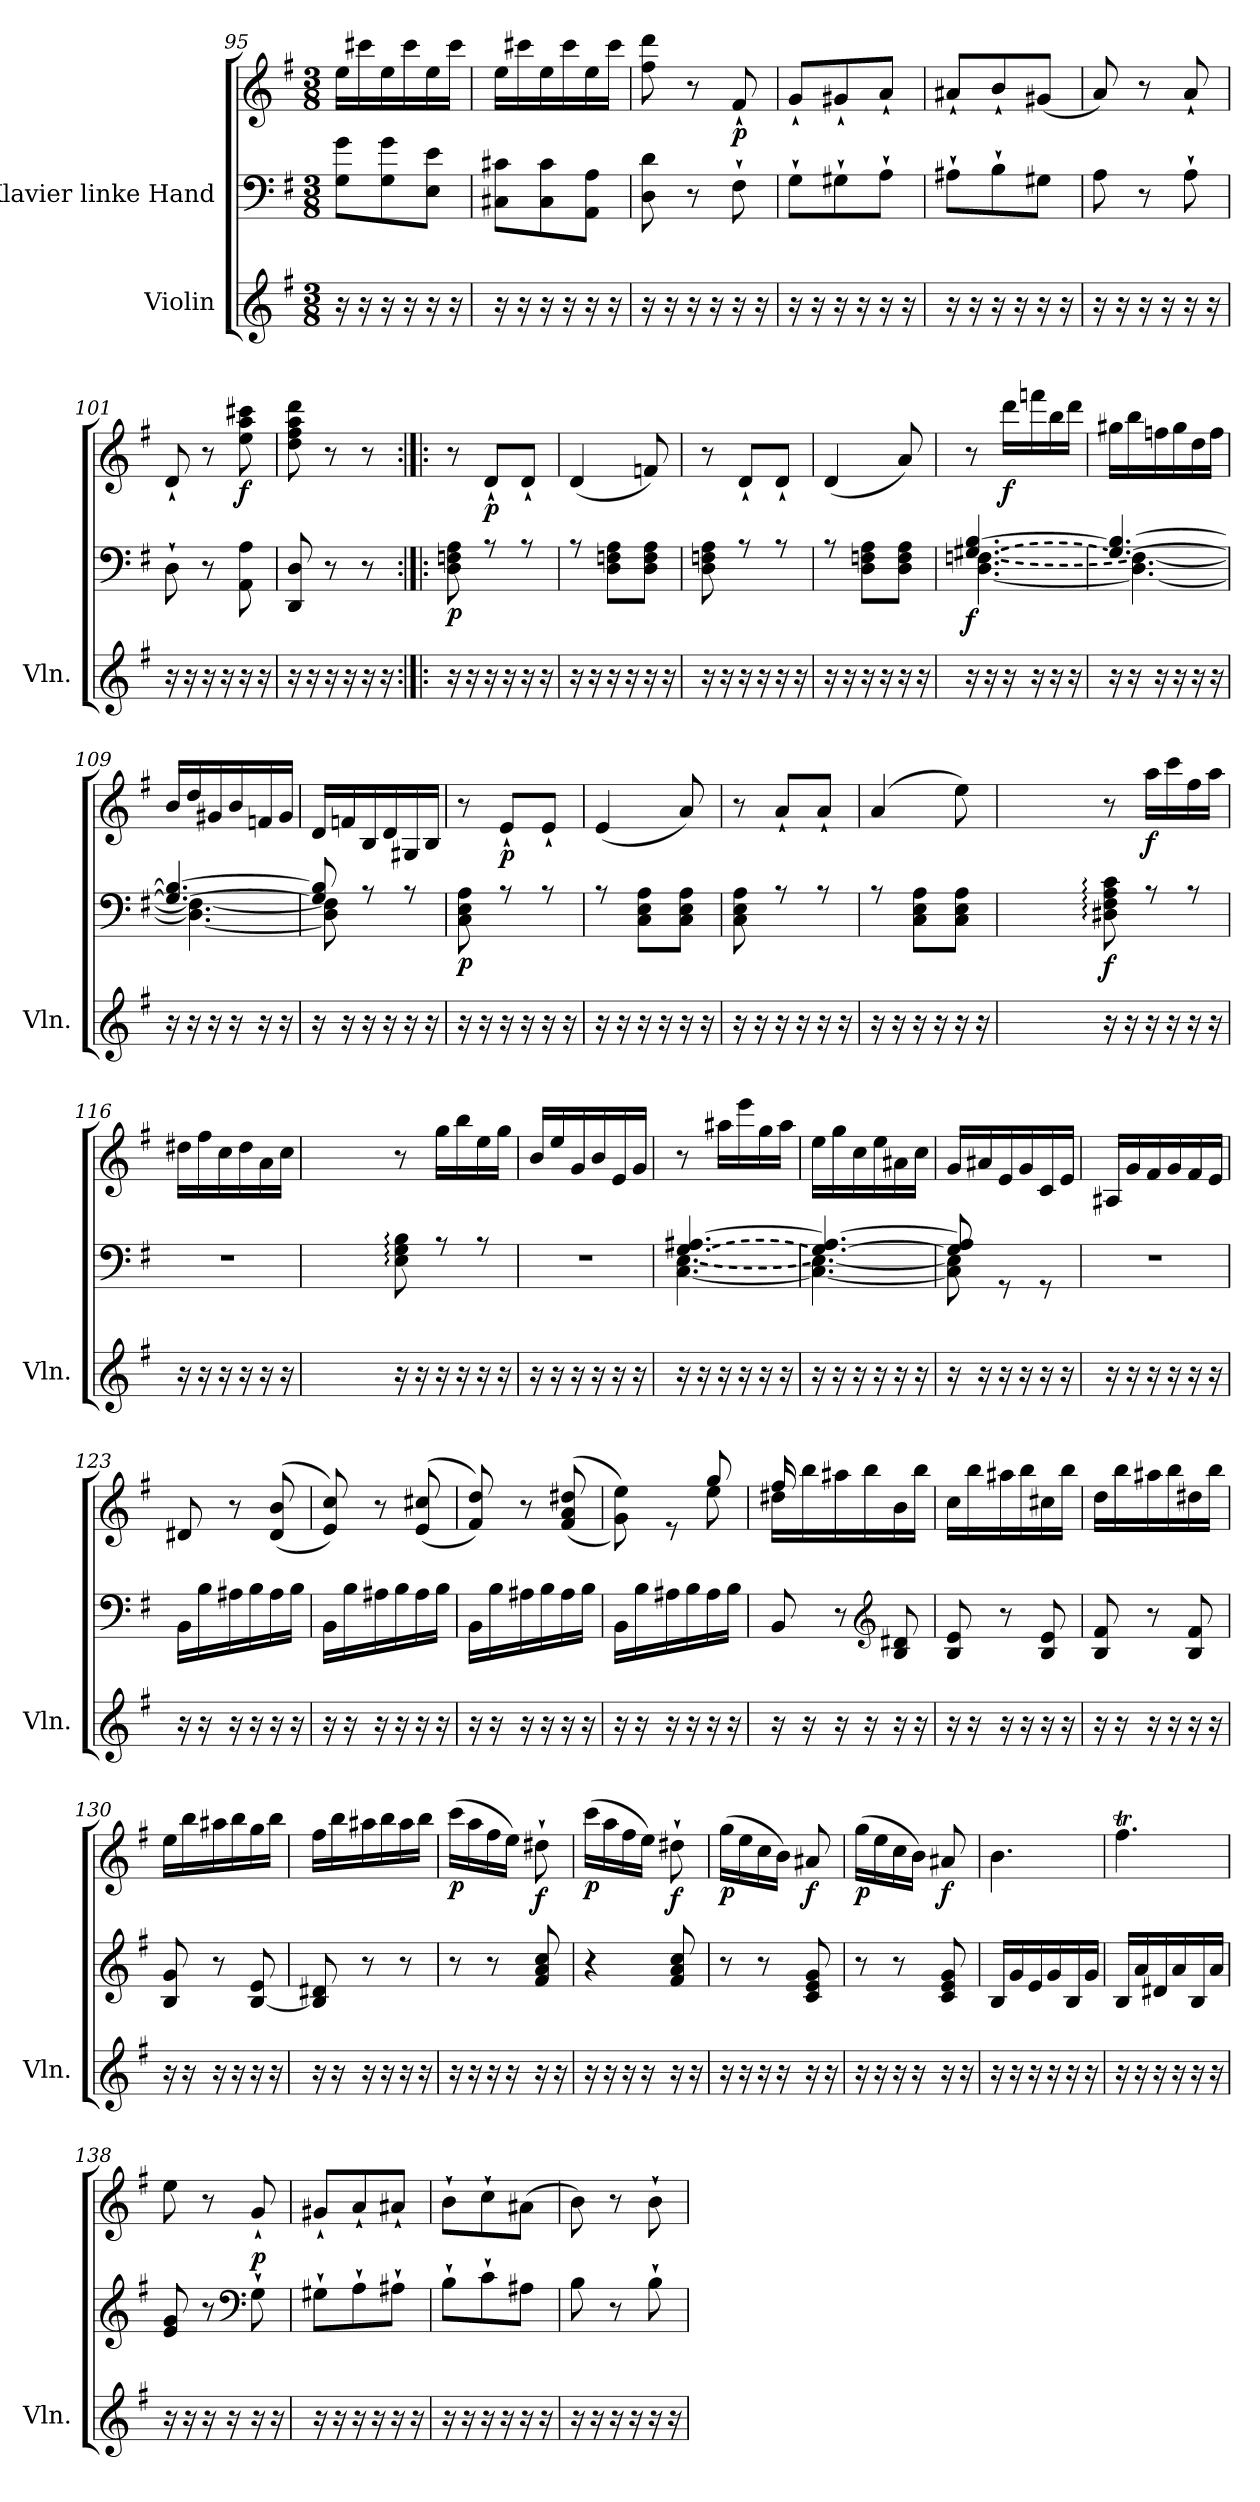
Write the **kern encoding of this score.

**kern	**kern	**kern	**dynam
*part2	*part1	*part1	*part1
*staff3	*staff2	*staff1	*staff1/2
*I"Violin	*I"Klavier linke Hand	*	*
*I'Vln.	*	*	*
*clefG2	*clefF4	*clefG2	*
*k[f#]	*k[f#]	*k[f#]	*
*M3/8	*M3/8	*M3/8	*
=95	=95	=95	=95
16r	8G\ 8g\L	16ee\LL	.
16r	.	16ccc#X\	.
16r	8G\ 8g\	16ee\	.
16r	.	16ccc#\	.
16r	8E\ 8e\J	16ee\	.
16r	.	16ccc#\JJ	.
!!LO:PB:g=z
=96	=96	=96	=96
16r	8C#X\ 8c#X\L	16ee\LL	.
16r	.	16ccc#X\	.
16r	8C#\ 8c#\	16ee\	.
16r	.	16ccc#\	.
16r	8AA\ 8A\J	16ee\	.
16r	.	16ccc#\JJ	.
=97	=97	=97	=97
16r	8D\ 8d\	8ff#\ 8ddd\	.
16r	.	.	.
16r	8r	8r	.
16r	.	.	.
!	!	!	!LO:DY:b
16r	8F#`\	8f#`/	p
16r	.	.	.
=98	=98	=98	=98
16r	8G`\L	8g`/L	.
16r	.	.	.
16r	8G#X`\	8g#X`/	.
16r	.	.	.
16r	8A`\J	8a`/J	.
16r	.	.	.
=99	=99	=99	=99
16r	8A#X`\L	8a#X`/L	.
16r	.	.	.
16r	8B`\	8b`/	.
16r	.	.	.
16r	8G#X\J	(<8g#X/J	.
16r	.	.	.
=100	=100	=100	=100
16r	8A\	8a/)	.
16r	.	.	.
16r	8r	8r	.
16r	.	.	.
16r	8A`\	8a`/	.
16r	.	.	.
=101	=101	=101	=101
16r	8D`\	8d`/	.
16r	.	.	.
16r	8r	8r	.
16r	.	.	.
!	!	!	!LO:DY:b
16r	8AA\ 8A\	8ee\ 8aa\ 8ccc#X\	f
16r	.	.	.
=102	=102	=102	=102
16r	8DD/ 8D/	8dd\ 8ff#\ 8aa\ 8ddd\	.
16r	.	.	.
16r	8r	8r	.
16r	.	.	.
16r	8r	8r	.
16r	.	.	.
!!LO:LB:g=z
=103:|!|:	=103:|!|:	=103:|!|:	=103:|!|:
*	*^	*	*
!	!	!	!	!LO:DY:b=2
16r	4.ryy	8D\ 8Fn\ 8A\	8r	p
16r	.	.	.	.
!	!	!	!	!LO:DY:b
16r	.	8rA	8d`/L	p
16r	.	.	.	.
16r	.	8rA	8d`/J	.
16r	.	.	.	.
=104	=104	=104	=104	=104
16r	4.ryy	8rA	(<4d/	.
16r	.	.	.	.
16r	.	8D\ 8Fn\ 8A\L	.	.
16r	.	.	.	.
16r	.	8D\ 8F\ 8A\J	8fn/)	.
16r	.	.	.	.
=105	=105	=105	=105	=105
16r	4.ryy	8D\ 8Fn\ 8A\	8r	.
16r	.	.	.	.
16r	.	8rA	8d`/L	.
16r	.	.	.	.
16r	.	8rA	8d`/J	.
16r	.	.	.	.
=106	=106	=106	=106	=106
16r	4.ryy	8rA	(<4d/	.
16r	.	.	.	.
16r	.	8D\ 8Fn\ 8A\L	.	.
16r	.	.	.	.
16r	.	8D\ 8F\ 8A\J	8a/)	.
16r	.	.	.	.
=107	=107	=107	=107	=107
!	!LO:T:n=1:dash	!LO:T:n=2:dash	!	!LO:DY:b=2
16r	[4.G#X/ [4.B/	[4.D\ [4.Fn\	8r	f
16r	.	.	.	.
!	!	!	!	!LO:DY:b
16r	.	.	16ddd\LL	f
16r	.	.	16fffn\	.
16r	.	.	16bb\	.
16r	.	.	16ddd\JJ	.
=108	=108	=108	=108	=108
16r	4.G#/_ 4.B/_	4.D\_ 4.F\_	16gg#X\LL	.
16r	.	.	16bb\	.
16r	.	.	16ffn\	.
16r	.	.	16gg#\	.
16r	.	.	16dd\	.
16r	.	.	16ff\JJ	.
=109	=109	=109	=109	=109
16r	4.G#/_ 4.B/_	4.D\_ 4.F\_	16b/LL	.
16r	.	.	16dd/	.
16r	.	.	16g#X/	.
16r	.	.	16b/	.
16r	.	.	16fn/	.
16r	.	.	16g#/JJ	.
!!LO:LB:g=z
=110	=110	=110	=110	=110
16r	8G#/] 8B/]	8D\] 8F\]	16d/LL	.
16r	.	.	16fn/	.
16r	8ryy	8rA	16B/	.
16r	.	.	16d/	.
16r	8ryy	8rA	16G#X/	.
16r	.	.	16B/JJ	.
=111	=111	=111	=111	=111
!	!	!	!	!LO:DY:b=2
16r	4.ryy	8C\ 8E\ 8A\	8r	p
16r	.	.	.	.
!	!	!	!	!LO:DY:b
16r	.	8rA	8e`/L	p
16r	.	.	.	.
16r	.	8rA	8e`/J	.
16r	.	.	.	.
=112	=112	=112	=112	=112
16r	4.ryy	8rA	(<4e/	.
16r	.	.	.	.
16r	.	8C\ 8E\ 8A\L	.	.
16r	.	.	.	.
16r	.	8C\ 8E\ 8A\J	8a/)	.
16r	.	.	.	.
=113	=113	=113	=113	=113
16r	4.ryy	8C\ 8E\ 8A\	8r	.
16r	.	.	.	.
16r	.	8rA	8a`/L	.
16r	.	.	.	.
16r	.	8rA	8a`/J	.
16r	.	.	.	.
=114	=114	=114	=114	=114
16r	4.ryy	8rA	(>4a/	.
16r	.	.	.	.
16r	.	8C\ 8E\ 8A\L	.	.
16r	.	.	.	.
16r	.	8C\ 8E\ 8A\J	8ee\)	.
16r	.	.	.	.
=115	=115	=115	=115	=115
!	!	!	!	!LO:DY:b=2
16r	4.ryy	8D#X\: 8F#\: 8A\: 8c\:	8r	f
16r	.	.	.	.
!	!	!	!	!LO:DY:b
16r	.	8rA	16aa\LL	f
16r	.	.	16ccc\	.
16r	.	8rA	16ff#\	.
16r	.	.	16aa\JJ	.
*	*v	*v	*	*
=116	=116	=116	=116
16r	4.r	16dd#X\LL	.
16r	.	16ff#\	.
16r	.	16cc\	.
16r	.	16dd#\	.
16r	.	16a\	.
16r	.	16cc\JJ	.
!!LO:LB:g=z
=117	=117	=117	=117
*	*^	*	*
16r	4.ryy	8E\: 8G\: 8B\:	8r	.
16r	.	.	.	.
16r	.	8rA	16gg\LL	.
16r	.	.	16bb\	.
16r	.	8rA	16ee\	.
16r	.	.	16gg\JJ	.
*	*v	*v	*	*
=118	=118	=118	=118
16r	4.r	16b/LL	.
16r	.	16ee/	.
16r	.	16g/	.
16r	.	16b/	.
16r	.	16e/	.
16r	.	16g/JJ	.
=119	=119	=119	=119
*	*^	*	*
!	!LO:T:n=1:dash	!LO:T:n=2:dash	!	!
16r	[4.G/ [4.A#X/	[4.C\ [4.E\	8r	.
16r	.	.	.	.
16r	.	.	16aa#X\LL	.
16r	.	.	16eee\	.
16r	.	.	16gg\	.
16r	.	.	16aa#\JJ	.
=120	=120	=120	=120	=120
16r	4.G/_ 4.A#/_	4.C\_ 4.E\_	16ee\LL	.
16r	.	.	16gg\	.
16r	.	.	16cc\	.
16r	.	.	16ee\	.
16r	.	.	16a#X\	.
16r	.	.	16cc\JJ	.
=121	=121	=121	=121	=121
16r	8G/] 8A#/]	8C\] 8E\]	16g/LL	.
16r	.	.	16a#X/	.
16r	8rGG	4ryy	16e/	.
16r	.	.	16g/	.
16r	8rGG	.	16c/	.
16r	.	.	16e/JJ	.
*	*v	*v	*	*
=122	=122	=122	=122
16r	4.r	16A#X/LL	.
16r	.	16g/	.
16r	.	16f#/	.
16r	.	16g/	.
16r	.	16f#/	.
16r	.	16e/JJ	.
!!LO:PB:g=z
=123	=123	=123	=123
16r	16BB\LL	8d#X/	.
16r	16B\	.	.
16r	16A#X\	8r	.
16r	16B\	.	.
16r	16A#\	(<(>8d#/ 8b/	.
16r	16B\JJ	.	.
=124	=124	=124	=124
16r	16BB\LL	8e/ 8cc/))	.
16r	16B\	.	.
16r	16A#X\	8r	.
16r	16B\	.	.
16r	16A#\	(<(>8e/ 8cc#X/	.
16r	16B\JJ	.	.
=125	=125	=125	=125
16r	16BB\LL	8f#/ 8dd/))	.
16r	16B\	.	.
16r	16A#X\	8r	.
16r	16B\	.	.
16r	16A#\	(<(>8f#/ 8a/ 8dd#X/	.
16r	16B\JJ	.	.
=126	=126	=126	=126
*	*	*^	*
16r	16BB\LL	8g\ 8ee\))	4ryy	.
16r	16B\	.	.	.
16r	16A#X\	8re	.	.
16r	16B\	.	.	.
16r	16A#\	8gg/	8ee\	.
16r	16B\JJ	.	.	.
=127	=127	=127	=127	=127
16r	8BB/	16ff#/	16dd#X\LL	.
16r	.	16ryy	16bb\	.
16r	8r	8ryy	16aa#X\	.
16r	.	.	16bb\	.
*	*clefG2	*	*	*
16r	8B/ 8d#X/	8ryy	16b\	.
16r	.	.	16bb\JJ	.
*	*	*v	*v	*
!!LO:LB:g=z
=128	=128	=128	=128
16r	8B/ 8e/	16cc\LL	.
16r	.	16bb\	.
16r	8r	16aa#X\	.
16r	.	16bb\	.
16r	8B/ 8e/	16cc#X\	.
16r	.	16bb\JJ	.
=129	=129	=129	=129
16r	8B/ 8f#/	16dd\LL	.
16r	.	16bb\	.
16r	8r	16aa#X\	.
16r	.	16bb\	.
16r	8B/ 8f#/	16dd#X\	.
16r	.	16bb\JJ	.
=130	=130	=130	=130
16r	8B/ 8g/	16ee\LL	.
16r	.	16bb\	.
16r	8r	16aa#X\	.
16r	.	16bb\	.
16r	[8B/ 8e/	16gg\	.
16r	.	16bb\JJ	.
=131	=131	=131	=131
16r	8B/] 8d#X/	16ff#\LL	.
16r	.	16bb\	.
16r	8r	16aa#X\	.
16r	.	16bb\	.
16r	8r	16aa#\	.
16r	.	16bb\JJ	.
=132	=132	=132	=132
!	!	!	!LO:DY:b
16r	8r	(>16ccc\LL	p
16r	.	16aa\	.
16r	8r	16ff#\	.
16r	.	16ee\JJ)	.
!	!	!	!LO:DY:b
16r	8f#/ 8a/ 8cc/	8dd#X`\	f
16r	.	.	.
=133	=133	=133	=133
!	!	!	!LO:DY:b
16r	4r	(>16ccc\LL	p
16r	.	16aa\	.
16r	.	16ff#\	.
16r	.	16ee\JJ)	.
!	!	!	!LO:DY:b
16r	8f#/ 8a/ 8cc/	8dd#X`\	f
16r	.	.	.
!!LO:LB:g=z
=134	=134	=134	=134
!	!	!	!LO:DY:b
16r	8r	(>16gg\LL	p
16r	.	16ee\	.
16r	8r	16cc\	.
16r	.	16b\JJ)	.
!	!	!	!LO:DY:b
16r	8c/ 8e/ 8g/	8a#X/	f
16r	.	.	.
=135	=135	=135	=135
!	!	!	!LO:DY:b
16r	8r	(>16gg\LL	p
16r	.	16ee\	.
16r	8r	16cc\	.
16r	.	16b\JJ)	.
!	!	!	!LO:DY:b
16r	8c/ 8e/ 8g/	8a#X/	f
16r	.	.	.
=136	=136	=136	=136
16r	16B/LL	4.b\	.
16r	16g/	.	.
16r	16e/	.	.
16r	16g/	.	.
16r	16B/	.	.
16r	16g/JJ	.	.
=137	=137	=137	=137
16r	16B/LL	4.ff#t\	.
16r	16a/	.	.
16r	16d#X/	.	.
16r	16a/	.	.
16r	16B/	.	.
16r	16a/JJ	.	.
=138	=138	=138	=138
16r	8e/ 8g/	8ee\	.
16r	.	.	.
16r	8r	8r	.
16r	.	.	.
*	*clefF4	*	*
!	!	!	!LO:DY:a=2
16r	8G`\	8g`/	p
16r	.	.	.
=139	=139	=139	=139
16r	8G#X`\L	8g#X`/L	.
16r	.	.	.
16r	8A`\	8a`/	.
16r	.	.	.
16r	8A#X`\J	8a#X`/J	.
16r	.	.	.
=140	=140	=140	=140
16r	8B`\L	8b`\L	.
16r	.	.	.
16r	8c`\	8cc`\	.
16r	.	.	.
16r	8A#X\J	(>8a#X\J	.
16r	.	.	.
!!LO:LB:g=z
=141	=141	=141	=141
16r	8B\	8b\)	.
16r	.	.	.
16r	8r	8r	.
16r	.	.	.
16r	8B`\	8b`\	.
16r	.	.	.
=	=	=	=
*-	*-	*-	*-
